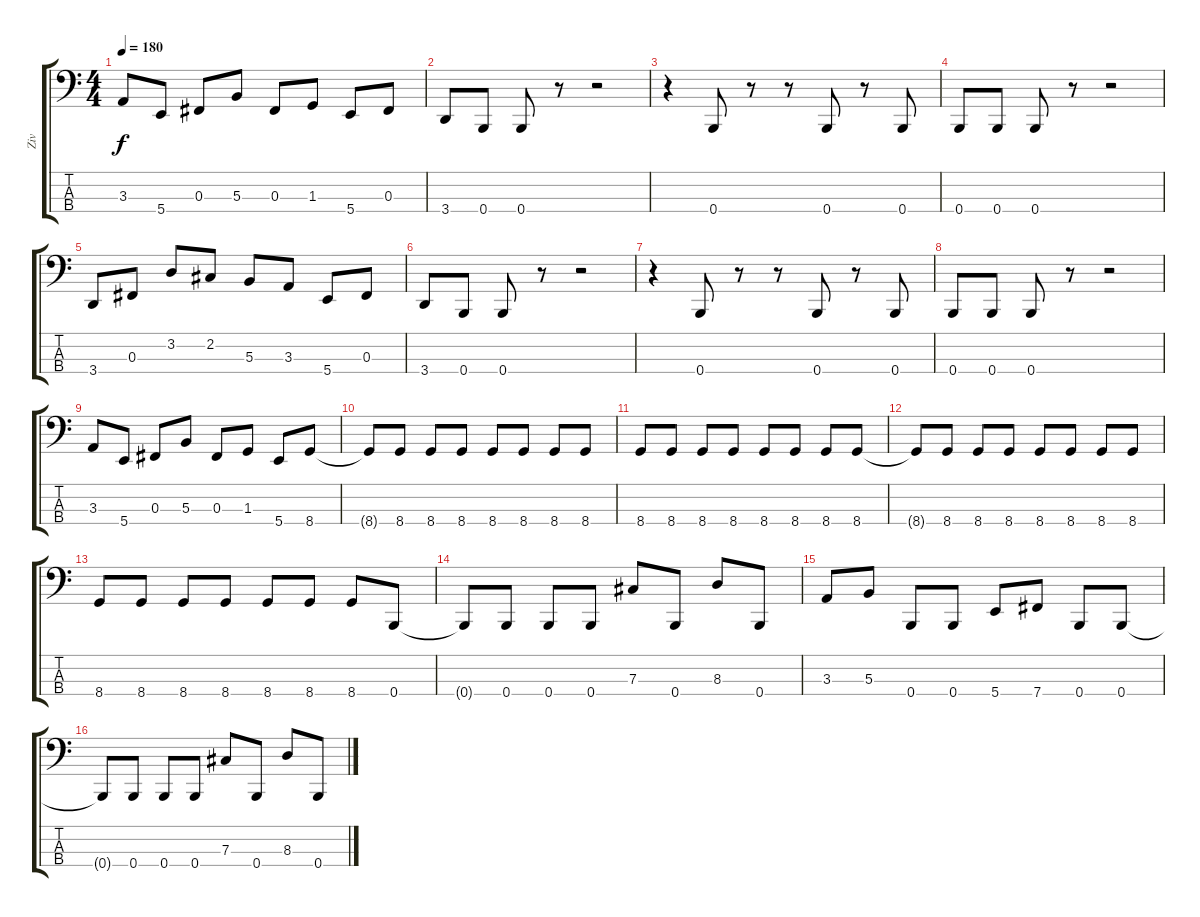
\track ("Ziv" "Ziv") {instrument electricbasspick}
\staff {score tabs}
\tuning (E2 B1 Gb1 B0) {hide}
\ts (4 4)
\tempo 180
\clef f4
\ks c
3.3.8{dy f} 5.4.8 0.3.8 5.3.8 0.3.8 1.3.8 5.4.8 0.3.8 |
3.4.8 0.4.8 0.4.8 r.8 r.2 |
r.4 0.4.8 r.8 r.8 0.4.8 r.8 0.4.8 |
0.4.8 0.4.8 0.4.8 r.8 r.2 |
3.4.8 0.3.8 3.2.8 2.2.8 5.3.8 3.3.8 5.4.8 0.3.8 |
3.4.8 0.4.8 0.4.8 r.8 r.2 |
r.4 0.4.8 r.8 r.8 0.4.8 r.8 0.4.8 |
0.4.8 0.4.8 0.4.8 r.8 r.2 |
3.3.8 5.4.8 0.3.8 5.3.8 0.3.8 1.3.8 5.4.8 8.4.8 |
8.4{t}.8 8.4.8 8.4.8 8.4.8 8.4.8 8.4.8 8.4.8 8.4.8 |
8.4.8 8.4.8 8.4.8 8.4.8 8.4.8 8.4.8 8.4.8 8.4.8 |
8.4{t}.8 8.4.8 8.4.8 8.4.8 8.4.8 8.4.8 8.4.8 8.4.8 |
8.4.8 8.4.8 8.4.8 8.4.8 8.4.8 8.4.8 8.4.8 0.4.8 |
0.4{t}.8 0.4.8 0.4.8 0.4.8 7.3.8 0.4.8 8.3.8 0.4.8 |
3.3.8 5.3.8 0.4.8 0.4.8 5.4.8 7.4.8 0.4.8 0.4.8 |
0.4{t}.8 0.4.8 0.4.8 0.4.8 7.3.8 0.4.8 8.3.8 0.4.8
